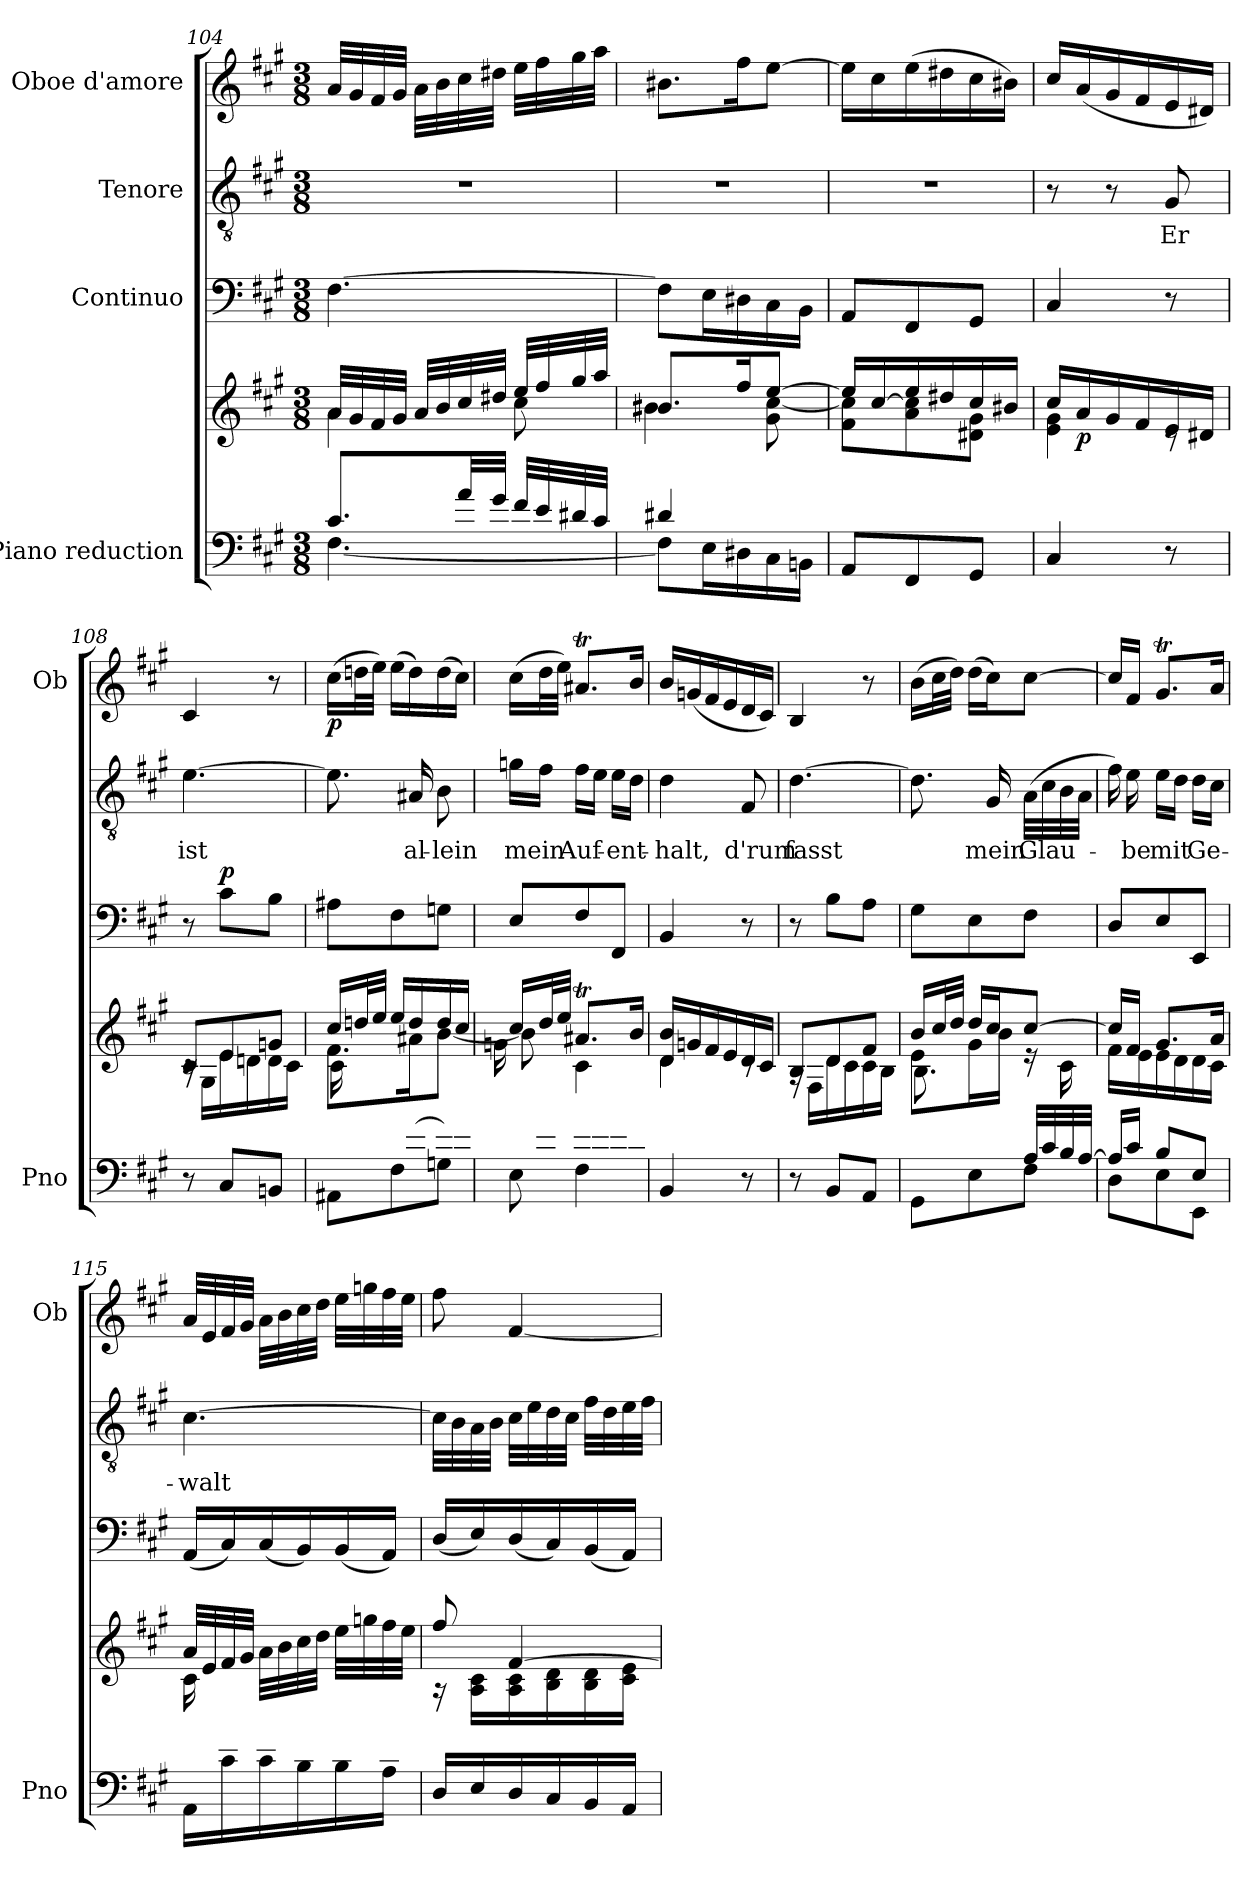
**kern	**kern	**dynam	**kern	**dynam	**kern	**text	**kern	**dynam
*part4	*part4	*part4	*part3	*part3	*part2	*part2	*part1	*part1
*staff5	*staff4	*staff4/5	*staff3	*staff3	*staff2	*staff2	*staff1	*staff1
*I"Piano reduction	*	*	*I"Continuo	*	*I"Tenore	*	*I"Oboe d'amore	*
*I'Pno	*	*	*	*	*	*	*I'Ob	*
*clefF4	*clefG2	*	*clefF4	*	*clefGv2	*	*clefG2	*
*k[f#c#g#]	*k[f#c#g#]	*	*k[f#c#g#]	*	*k[f#c#g#]	*	*k[f#c#g#]	*
*M3/8	*M3/8	*	*M3/8	*	*M3/8	*	*M3/8	*
=104	=104	=104	=104	=104	=104	=104	=104	=104
*^	*^	*	*	*	*	*	*	*
8.c#/L	[4.F#\	32a/LLL	4a\	.	[4.F#\	.	4.r	.	32a/LLL	.
.	.	32g#/	.	.	.	.	.	.	32g#/	.
.	.	32f#/	.	.	.	.	.	.	32f#/	.
.	.	32g#/JJJ	.	.	.	.	.	.	32g#/JJJ	.
.	.	32a/LLL	.	.	.	.	.	.	32a\LLL	.
.	.	32b/	.	.	.	.	.	.	32b\	.
32a/LL	.	32cc#/	.	.	.	.	.	.	32cc#\	.
32g#/JJJ	.	32dd#X/JJJ	.	.	.	.	.	.	32dd#X\JJJ	.
32f#/LLL	.	32ee/LLL	8cc#\	.	.	.	.	.	32ee\LLL	.
32e/	.	32ff#/	.	.	.	.	.	.	32ff#\	.
32d#X/	.	32gg#/	.	.	.	.	.	.	32gg#\	.
32c#/JJJ	.	32aa/JJJ	.	.	.	.	.	.	32aa\JJJ	.
=105	=105	=105	=105	=105	=105	=105	=105	=105	=105	=105
4d#X/	8F#\L]	8.b#X/L	4b#\	.	8F#\L]	.	4.r	.	8.b#X\L	.
.	16E\L	.	.	.	16E\L	.	.	.	.	.
.	16D#X\	16ff#/K	.	.	16D#X\	.	.	.	16ff#\K	.
8ryy	16C#\	[8ee/J	8g#\ [8cc#\	.	16C#\	.	.	.	[8ee\J	.
.	16BBn\JJ	.	.	.	16BB\JJ	.	.	.	.	.
*v	*v	*	*	*	*	*	*	*	*	*
!!LO:LB:g=z
=106	=106	=106	=106	=106	=106	=106	=106	=106	=106
8AA/L	16ee/LL]	8f#\ 8cc#\]L	.	8AA/L	.	4.r	.	16ee\LL]	.
.	[16cc#/	.	.	.	.	.	.	16cc#\	.
8FF#/	16ee/	8a\ 8cc#\]	.	8FF#/	.	.	.	(>16ee\	.
.	16dd#X/	.	.	.	.	.	.	16dd#X\	.
8GG#/J	16cc#/	8d#X\ 8g#\J	.	8GG#/J	.	.	.	16cc#\	.
.	16b#X/JJ	.	.	.	.	.	.	16b#X\JJ)	.
=107	=107	=107	=107	=107	=107	=107	=107	=107	=107
4C#/	16cc#/LL	4e\ 4g#\	.	4C#/	.	8r	.	16cc#/LL	.
!	!	!	!LO:DY:b	!	!	!	!	!	!
.	16a/	.	p	.	.	.	.	(<16a/	.
.	16g#/	.	.	.	.	8r	.	16g#/	.
.	16f#/	.	.	.	.	.	.	16f#/	.
!	!	!	!	!	!	!	!LO:LY:b	!	!
8r	16e/	8rc	.	8r	.	8G#/	Er	16e/	.
.	16d#X/JJ	.	.	.	.	.	.	16d#X/JJ)	.
=108	=108	=108	=108	=108	=108	=108	=108	=108	=108
!	!	!	!	!	!	!	!LO:LY:b	!	!
8r	8c#/L	16rc	.	8r	.	[4.e\	ist	4c#/	.
.	.	16G#\LL	.	.	.	.	.	.	.
!	!	!	!	!	!LO:DY:a	!	!	!	!
8C#/L	8e/	16e\	.	8c#\L	p	.	.	.	.
.	.	16dn\	.	.	.	.	.	.	.
8BBn/J	8gn/J	16d\	.	8B\J	.	.	.	8r	.
.	.	16c#\JJ	.	.	.	.	.	.	.
=109	=109	=109	=109	=109	=109	=109	=109	=109	=109
*^	*	*^	*	*	*	*	*	*	*
!	!	!	!	!	!	!	!	!	!	!	!LO:DY:b
16ryy	8AA#X\L	16cc#/LL	8.f#\L	16c#\LL	.	8A#X\L	.	8.e\]	.	(>16cc#\LL	p
16B/	.	32ddn/L	.	4ryy	.	.	.	.	.	32ddn\L	.
.	.	32ee/JJJ	.	.	.	.	.	.	.	32ee\JJJ)	.
16A#X/	8F#\	16ee/LL	.	.	.	8F#\	.	.	.	(>16ee\LL	.
!	!	!	!	!	!	!	!	!	!LO:LY:b	!	!
[16f#/	.	16dd/	16a#X\K	.	.	.	.	16A#X/	al-	16dd\)	.
!	!	!	!	!	!	!	!	!	!LO:LY:b	!	!
16f#/]	8Gn\J	16dd/	[8b\J	.	.	8Gn\J	.	8B\	-lein	(>16dd\	.
16e/JJ	.	16cc#/JJ	.	16ryy	.	.	.	.	.	16cc#\JJ)	.
=110	=110	=110	=110	=110	=110	=110	=110	=110	=110	=110	=110
!	!	!	!	!	!	!	!	!	!LO:LY:b	!	!
16ryy	8E\	16cc#/LL	8b\]	16gn\LL	.	8E/L	.	16gn\LL	mein	(>16cc#\LL	.
16f#/	.	32dd/L	.	4ryy	.	.	.	16f#\JJ	.	32dd\L	.
.	.	32ee/JJJ	.	.	.	.	.	.	.	32ee\JJJ)	.
!	!	!	!	!	!	!	!	!	!LO:LY:b	!	!
16f#/	4F#\	8.a#Xt/L	4c#\	.	.	8F#/	.	16f#\LL	Auf-	8.a#Xt/L	.
16e/	.	.	.	.	.	.	.	16e\JJ	.	.	.
!	!	!	!	!	!	!	!	!	!LO:LY:b	!	!
16e/	.	.	.	.	.	8FF#/J	.	16e\LL	-ent-	.	.
16d/JJ	.	16b/Jk	.	16ryy	.	.	.	16d\JJ	.	16b/Jk	.
*v	*v	*	*	*	*	*	*	*	*	*	*
=111	=111	=111	=111	=111	=111	=111	=111	=111	=111	=111
!	!	!	!	!	!	!	!	!LO:LY:b	!	!
4BB/	16b/LL	4d\	4d/	.	4BB/	.	4d\	-halt,	16b/LL	.
.	16gn/	.	.	.	.	.	.	.	(<16gn/	.
.	16f#/	.	.	.	.	.	.	.	16f#/	.
.	16e/	.	.	.	.	.	.	.	16e/	.
!	!	!	!	!	!	!	!	!LO:LY:b	!	!
8r	16d/	8rc	8ryy	.	8r	.	8F#/	d'rum	16d/	.
.	16c#/JJ	.	.	.	.	.	.	.	16c#/JJ)	.
*	*	*v	*v	*	*	*	*	*	*	*
=112	=112	=112	=112	=112	=112	=112	=112	=112	=112
!	!	!	!	!	!	!	!LO:LY:b	!	!
8r	8B/L	16rA	.	8r	.	[4.d\	fasst	4B/	.
.	.	16F#\LL	.	.	.	.	.	.	.
8BB/L	8d/	16d\	.	8B\L	.	.	.	.	.
.	.	16c#\	.	.	.	.	.	.	.
8AA/J	8f#/J	16c#\	.	8A\J	.	.	.	8r	.
.	.	16B\JJ	.	.	.	.	.	.	.
=113	=113	=113	=113	=113	=113	=113	=113	=113	=113
*^	*	*^	*	*	*	*	*	*	*
8.ryy	8GG#\L	16b/LL	8e\L	8.B\L	.	8G#\L	.	8.d\]	.	(>16b\LL	.
.	.	32cc#/L	.	.	.	.	.	.	.	32cc#\L	.
.	.	32dd/JJJ	.	.	.	.	.	.	.	32dd\JJJ)	.
.	8E\	16dd/LL	16g#\L	.	.	8E\	.	.	.	(>16dd\LL	.
!	!	!	!	!	!	!	!	!	!LO:LY:b	!	!
16G#/Jk	.	16cc#/J	16b\JJ	8.ryy	.	.	.	16G#/	mein	16cc#\J)	.
!	!	!	!	!	!	!	!	!	!LO:LY:b	!	!
32A/LLL	8F#\J	[8cc#/J	16r	.	.	8F#\J	.	(>32A\LLL	Glau-	[8cc#\J	.
32c#/	.	.	.	.	.	.	.	32c#\	.	.	.
32B/	.	.	16c#\	.	.	.	.	32B\	.	.	.
[32A/JJJ	.	.	.	.	.	.	.	32A\JJJ	.	.	.
*	*	*	*v	*v	*	*	*	*	*	*	*
!!LO:LB:g=z
=114	=114	=114	=114	=114	=114	=114	=114	=114	=114	=114
16A/LL]	8D\L	16cc#/LL]	16f#\LL	.	8D/L	.	16f#\)	.	16cc#/LL]	.
!	!	!	!	!	!	!	!	!LO:LY:b	!	!
16c#/JJ	.	16f#/JJ	16e\	.	.	.	16e\	-be	16f#/JJ	.
!	!	!	!	!	!	!	!	!LO:LY:b	!	!
8B/L	8E\	8.g#/L	16e\	.	8E/	.	16e\LL	mit	8.g#t/L	.
.	.	.	16d\	.	.	.	16d\JJ	.	.	.
!	!	!	!	!	!	!	!	!LO:LY:b	!	!
8E/J	8EE\J	.	16d\	.	8EE/J	.	16d\LL	Ge-	.	.
.	.	16a/Jk	16c#\JJ	.	.	.	16c#\JJ	.	16a/Jk	.
=115	=115	=115	=115	=115	=115	=115	=115	=115	=115	=115
!	!	!	!	!	!	!	!	!LO:LY:b	!	!
16ryy	16AA\LL	32a/LLL	16c#\LL	.	(<16AA/LL	.	[4.c#\	-walt	32a/LLL	.
.	.	32e/	.	.	.	.	.	.	32e/	.
16e/	16c#\	32f#/	4ryy	.	16C#/)	.	.	.	32f#/	.
.	.	32g#/JJJ	.	.	.	.	.	.	32g#/JJJ	.
16e/	16c#\	32a\LLL	.	.	(<16C#/	.	.	.	32a\LLL	.
.	.	32b\	.	.	.	.	.	.	32b\	.
16d/	16B\	32cc#\	.	.	16BB/)	.	.	.	32cc#\	.
.	.	32dd\JJJ	.	.	.	.	.	.	32dd\JJJ	.
16d/	16B\	32ee\LLL	.	.	(<16BB/	.	.	.	32ee\LLL	.
.	.	32ggn\	.	.	.	.	.	.	32ggn\	.
16c#/JJ	16A\JJ	32ff#\	16ryy	.	16AA/JJ)	.	.	.	32ff#\	.
.	.	32ee\JJJ	.	.	.	.	.	.	32ee\JJJ	.
*v	*v	*	*	*	*	*	*	*	*	*
=116	=116	=116	=116	=116	=116	=116	=116	=116	=116
16D/LL	8ff#/	16r	.	(<16D/LL	.	32c#\LLL]	.	8ff#\	.
.	.	.	.	.	.	32B\	.	.	.
16E/	.	16A\ 16c#\LL	.	16E/)	.	32A\	.	.	.
.	.	.	.	.	.	32B\JJJ	.	.	.
16D/	[4f#/	16A\ 16c#\	.	(<16D/	.	32c#\LLL	.	[4f#/	.
.	.	.	.	.	.	32e\	.	.	.
16C#/	.	16B\ 16d\	.	16C#/)	.	32d\	.	.	.
.	.	.	.	.	.	32c#\JJJ	.	.	.
16BB/	.	16B\ 16d\	.	(<16BB/	.	32f#\LLL	.	.	.
.	.	.	.	.	.	32d\	.	.	.
16AA/JJ	.	16c#\ 16e\JJ	.	16AA/JJ)	.	32e\	.	.	.
.	.	.	.	.	.	32f#\JJJ	.	.	.
*	*v	*v	*	*	*	*	*	*	*
=	=	=	=	=	=	=	=	=
*-	*-	*-	*-	*-	*-	*-	*-	*-
